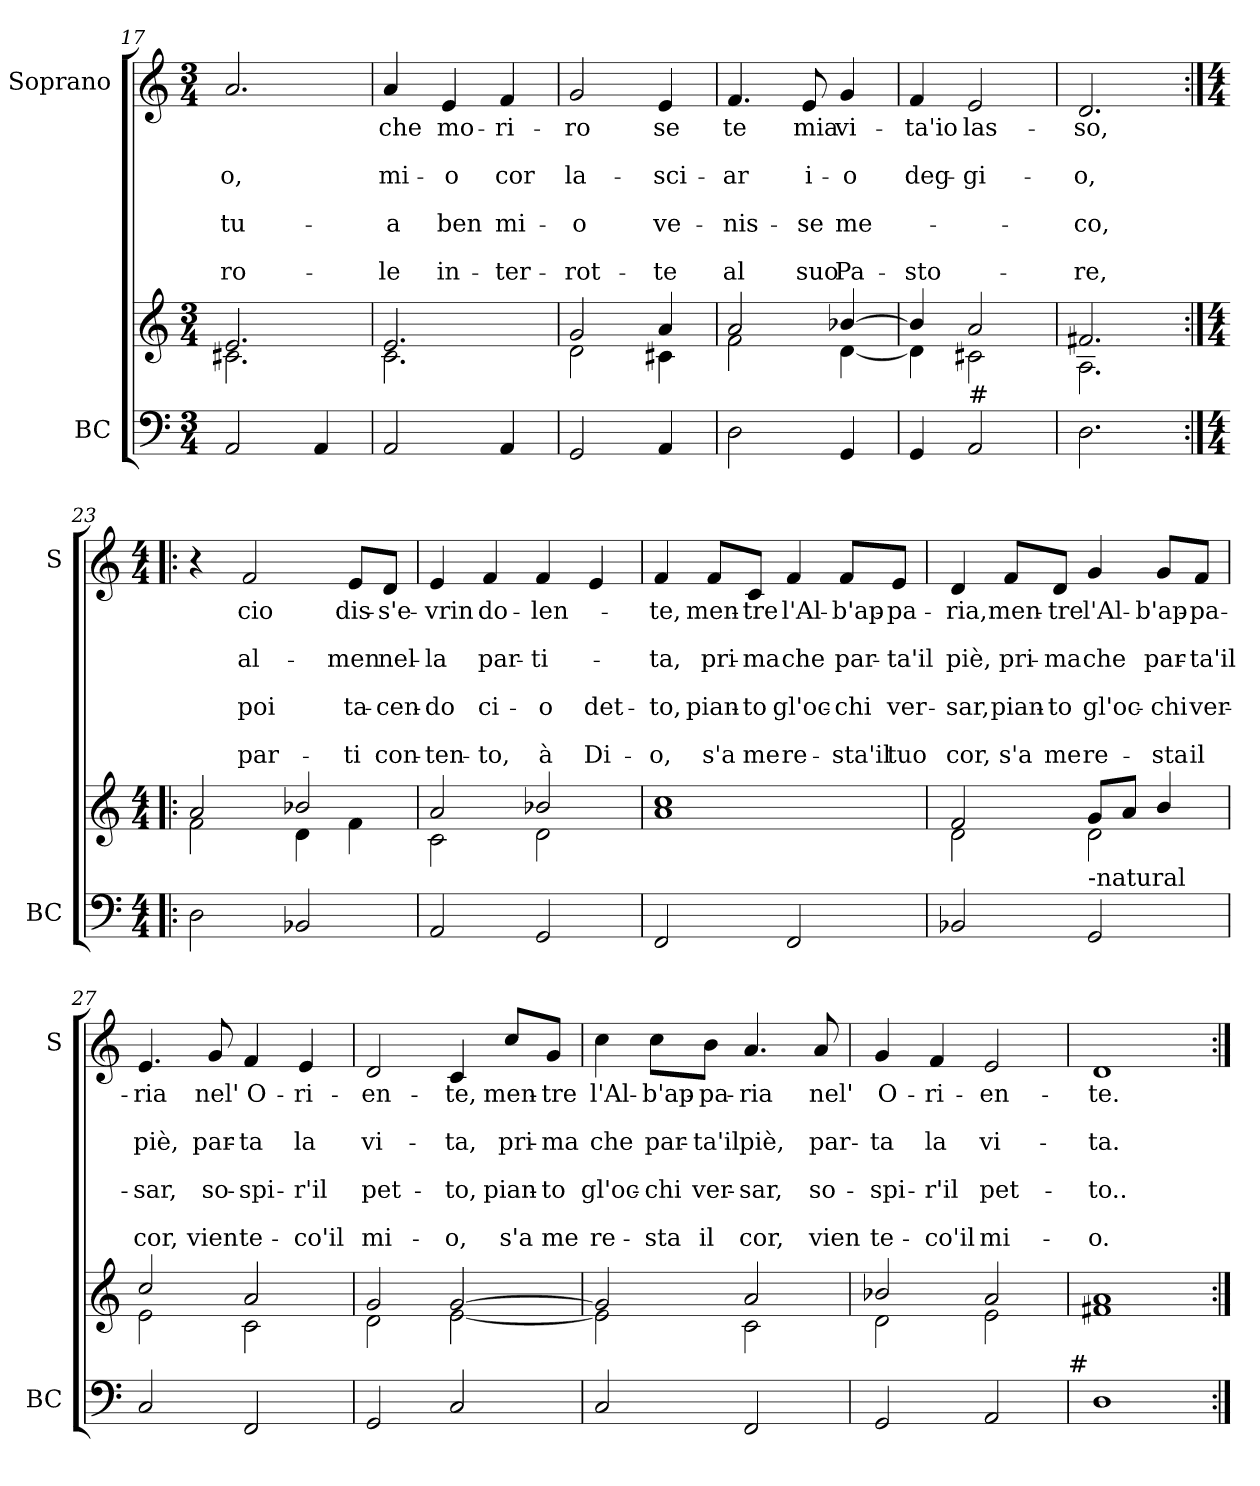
**kern	**kern	**kern	**text	**text	**text	**text	**text	**text	**text
*part2	*part2	*part1	*part1	*part1	*part1	*part1	*part1	*part1	*part1
*staff3	*staff2	*staff1	*staff1	*staff1	*staff1	*staff1	*staff1	*staff1	*staff1
*I"BC	*	*I"Soprano	*	*	*	*	*	*	*
*I'BC	*	*I'S	*	*	*	*	*	*	*
*clefF4	*clefG2	*clefG2	*	*	*	*	*	*	*
*k[]	*k[]	*k[]	*	*	*	*	*	*	*
*C:	*C:	*C:	*	*	*	*	*	*	*
*M3/4	*M3/4	*M3/4	*	*	*	*	*	*	*
=17	=17	=17	=17	=17	=17	=17	=17	=17	=17
*	*^	*	*	*	*	*	*	*	*
!	!	!	!	!	!	!LO:LY:b	!	!LO:LY:b	!	!LO:LY:b
2AA/	2.e/	2.c#X\	2.a/	.	.	-o,	.	tu-	.	-ro-
4AA/	.	.	.	.	.	.	.	.	.	.
=18	=18	=18	=18	=18	=18	=18	=18	=18	=18	=18
!	!	!	!	!LO:LY:b	!	!LO:LY:b	!	!LO:LY:b	!	!LO:LY:b
2AA/	2.e/	2.c\	4a/	che	.	mi-	.	-a	.	-le
!	!	!	!	!LO:LY:b	!	!LO:LY:b	!	!LO:LY:b	!	!LO:LY:b
.	.	.	4e/	mo-	.	-o	.	ben	.	in-
!	!	!	!	!LO:LY:b	!	!LO:LY:b	!	!LO:LY:b	!	!LO:LY:b
4AA/	.	.	4f/	-ri-	.	cor	.	mi-	.	-ter-
=19	=19	=19	=19	=19	=19	=19	=19	=19	=19	=19
!	!	!	!	!LO:LY:b	!	!LO:LY:b	!	!LO:LY:b	!	!LO:LY:b
2GG/	2g/	2d\	2g/	-ro	.	la-	.	-o	.	-rot-
!	!	!	!	!LO:LY:b	!	!LO:LY:b	!	!LO:LY:b	!	!LO:LY:b
4AA/	4a/	4c#X\	4e/	se	.	-sci-	.	ve-	.	-te
!!LO:LB:g=z
=20	=20	=20	=20	=20	=20	=20	=20	=20	=20	=20
!	!	!	!	!LO:LY:b	!	!LO:LY:b	!	!LO:LY:b	!	!LO:LY:b
2D\	2a/	2f\	4.f/	te	.	-ar	.	-nis-	.	al
!	!	!	!	!LO:LY:b	!	!LO:LY:b	!	!LO:LY:b	!	!LO:LY:b
.	.	.	8e/	mia	.	i-	.	-se	.	suo
!	!	!	!	!LO:LY:b	!	!LO:LY:b	!	!LO:LY:b	!	!LO:LY:b
4GG/	[>4b-X/	[<4d\	4g/	vi-	.	-o	.	me-	.	Pa-
=21	=21	=21	=21	=21	=21	=21	=21	=21	=21	=21
!	!	!	!	!LO:LY:b	!	!LO:LY:b	!	!	!	!LO:LY:b
4GG/	4b-/]	4d\]	4f/	-ta'io	.	deg-	.	.	.	-sto-
!LO:TX:a:t=#	!	!	!	!	!	!	!	!	!	!
!	!	!	!	!LO:LY:b	!	!LO:LY:b	!	!	!	!
2AA/	2a/	2c#X\	2e/	las-	.	-gi-	.	.	.	.
=22	=22	=22	=22	=22	=22	=22	=22	=22	=22	=22
!	!	!	!	!LO:LY:b	!	!LO:LY:b	!	!LO:LY:b	!	!LO:LY:b
2.D\	2.f#X/	2.A\	2.d/	-so,	.	-o,	.	-co,	.	-re,
=23:|!|:	=23:|!|:	=23:|!|:	=23:|!|:	=23:|!|:	=23:|!|:	=23:|!|:	=23:|!|:	=23:|!|:	=23:|!|:	=23:|!|:
*M4/4	*M4/4	*	*M4/4	*	*	*	*	*	*	*
2D\	2a/	2f\	4r	.	.	.	.	.	.	.
!	!	!	!	!LO:LY:b	!	!LO:LY:b	!	!LO:LY:b	!	!LO:LY:b
.	.	.	2f/	cio	.	al-	.	poi	.	par-
2BB-X/	2b-X/	4d\	.	.	.	.	.	.	.	.
!	!	!	!	!LO:LY:b	!	!LO:LY:b	!	!LO:LY:b	!	!LO:LY:b
.	.	4f\	8e/L	dis-	.	-men	.	ta-	.	-ti
!	!	!	!	!LO:LY:b	!	!LO:LY:b	!	!LO:LY:b	!	!LO:LY:b
.	.	.	8d/J	-s'e-	.	nel-	.	-cen-	.	con-
=24	=24	=24	=24	=24	=24	=24	=24	=24	=24	=24
!	!	!	!	!LO:LY:b	!	!LO:LY:b	!	!LO:LY:b	!	!LO:LY:b
2AA/	2a/	2c\	4e/	-vrin	.	-la	.	-do	.	-ten-
!	!	!	!	!LO:LY:b	!	!LO:LY:b	!	!LO:LY:b	!	!LO:LY:b
.	.	.	4f/	do-	.	par-	.	ci-	.	-to,
!	!	!	!	!LO:LY:b	!	!LO:LY:b	!	!LO:LY:b	!	!LO:LY:b
2GG/	2b-X/	2d\	4f/	-len-	.	-ti-	.	-o	.	à
!	!	!	!	!	!	!	!	!LO:LY:b	!	!LO:LY:b
.	.	.	4e/	.	.	.	.	det-	.	Di-
=25	=25	=25	=25	=25	=25	=25	=25	=25	=25	=25
!	!	!	!	!LO:LY:b	!	!LO:LY:b	!	!LO:LY:b	!	!LO:LY:b
2FF/	1cc	1a	4f/	-te,	.	-ta,	.	-to,	.	-o,
!	!	!	!	!LO:LY:b	!	!LO:LY:b	!	!LO:LY:b	!	!LO:LY:b
.	.	.	8f/L	men-	.	pri-	.	pian-	.	s'a
!	!	!	!	!LO:LY:b	!	!LO:LY:b	!	!LO:LY:b	!	!LO:LY:b
.	.	.	8c/J	-tre	.	-ma	.	-to	.	me
!	!	!	!	!LO:LY:b	!	!LO:LY:b	!	!LO:LY:b	!	!LO:LY:b
2FF/	.	.	4f/	l'Al-	.	che	.	gl'oc-	.	re-
!	!	!	!	!LO:LY:b	!	!LO:LY:b	!	!LO:LY:b	!	!LO:LY:b
.	.	.	8f/L	-b'ap-	.	par-	.	-chi	.	-sta'il
!	!	!	!	!LO:LY:b	!	!LO:LY:b	!	!LO:LY:b	!	!LO:LY:b
.	.	.	8e/J	-pa-	.	-ta'il	.	ver-	.	tuo
!!LO:LB:g=z
=26	=26	=26	=26	=26	=26	=26	=26	=26	=26	=26
!	!	!	!	!LO:LY:b	!	!LO:LY:b	!	!LO:LY:b	!	!LO:LY:b
2BB-X/	2f/	2d\	4d/	-ria,	.	piè,	.	-sar,	.	cor,
!	!	!	!	!LO:LY:b	!	!LO:LY:b	!	!LO:LY:b	!	!LO:LY:b
.	.	.	8f/L	men-	.	pri-	.	pian-	.	s'a
!	!	!	!	!LO:LY:b	!	!LO:LY:b	!	!LO:LY:b	!	!LO:LY:b
.	.	.	8d/J	-tre	.	-ma	.	-to	.	me
!LO:TX:a:t=-natural	!	!	!	!	!	!	!	!	!	!
!	!	!	!	!LO:LY:b	!	!LO:LY:b	!	!LO:LY:b	!	!LO:LY:b
2GG/	8g/L	2d\	4g/	l'Al-	.	che	.	gl'oc-	.	re-
.	8a/J	.	.	.	.	.	.	.	.	.
!	!	!	!	!LO:LY:b	!	!LO:LY:b	!	!LO:LY:b	!	!LO:LY:b
.	4b/	.	8g/L	-b'ap-	.	par-	.	-chi	.	-sta
!	!	!	!	!LO:LY:b	!	!LO:LY:b	!	!LO:LY:b	!	!LO:LY:b
.	.	.	8f/J	-pa-	.	-ta'il	.	ver-	.	il
=27	=27	=27	=27	=27	=27	=27	=27	=27	=27	=27
!	!	!	!	!LO:LY:b	!	!LO:LY:b	!	!LO:LY:b	!	!LO:LY:b
2C/	2cc/	2e\	4.e/	-ria	.	piè,	.	-sar,	.	cor,
!	!	!	!	!LO:LY:b	!	!LO:LY:b	!	!LO:LY:b	!	!LO:LY:b
.	.	.	8g/	nel'	.	par-	.	so-	.	vien
!	!	!	!	!LO:LY:b	!	!LO:LY:b	!	!LO:LY:b	!	!LO:LY:b
2FF/	2a/	2c\	4f/	O-	.	-ta	.	-spi-	.	te-
!	!	!	!	!LO:LY:b	!	!LO:LY:b	!	!LO:LY:b	!	!LO:LY:b
.	.	.	4e/	-ri-	.	la	.	-r'il	.	-co'il
=28	=28	=28	=28	=28	=28	=28	=28	=28	=28	=28
!	!	!	!	!LO:LY:b	!	!LO:LY:b	!	!LO:LY:b	!	!LO:LY:b
2GG/	2g/	2d\	2d/	-en-	.	vi-	.	pet-	.	mi-
!	!	!	!	!LO:LY:b	!	!LO:LY:b	!	!LO:LY:b	!	!LO:LY:b
2C/	[>2g/	[<2e\	4c/	-te,	.	-ta,	.	-to,	.	-o,
!	!	!	!	!LO:LY:b	!	!LO:LY:b	!	!LO:LY:b	!	!LO:LY:b
.	.	.	8cc/L	men-	.	pri-	.	pian-	.	s'a
!	!	!	!	!LO:LY:b	!	!LO:LY:b	!	!LO:LY:b	!	!LO:LY:b
.	.	.	8g/J	-tre	.	-ma	.	-to	.	me
=29	=29	=29	=29	=29	=29	=29	=29	=29	=29	=29
!	!	!	!	!LO:LY:b	!	!LO:LY:b	!	!LO:LY:b	!	!LO:LY:b
2C/	2g/]	2e\]	4cc\	l'Al-	.	che	.	gl'oc-	.	re-
!	!	!	!	!LO:LY:b	!	!LO:LY:b	!	!LO:LY:b	!	!LO:LY:b
.	.	.	8cc\L	-b'ap-	.	par-	.	-chi	.	-sta
!	!	!	!	!LO:LY:b	!	!LO:LY:b	!	!LO:LY:b	!	!LO:LY:b
.	.	.	8b\J	-pa-	.	-ta'il	.	ver-	.	il
!	!	!	!	!LO:LY:b	!	!LO:LY:b	!	!LO:LY:b	!	!LO:LY:b
2FF/	2a/	2c\	4.a/	-ria	.	piè,	.	-sar,	.	cor,
!	!	!	!	!LO:LY:b	!	!LO:LY:b	!	!LO:LY:b	!	!LO:LY:b
.	.	.	8a/	nel'	.	par-	.	so-	.	vien
=30	=30	=30	=30	=30	=30	=30	=30	=30	=30	=30
!	!	!	!	!LO:LY:b	!	!LO:LY:b	!	!LO:LY:b	!	!LO:LY:b
2GG/	2b-X/	2d\	4g/	O-	.	-ta	.	-spi-	.	te-
!	!	!	!	!LO:LY:b	!	!LO:LY:b	!	!LO:LY:b	!	!LO:LY:b
.	.	.	4f/	-ri-	.	la	.	-r'il	.	-co'il
!	!	!	!	!LO:LY:b	!	!LO:LY:b	!	!LO:LY:b	!	!LO:LY:b
2AA/	2a/	2e\	2e/	-en-	.	vi-	.	pet-	.	mi-
!LO:TX:a:t=#	!	!	!	!	!	!	!	!	!	!
=31	=31	=31	=31	=31	=31	=31	=31	=31	=31	=31
!	!	!	!	!LO:LY:b	!	!LO:LY:b	!	!LO:LY:b	!	!LO:LY:b
1D	1a	1f#X	1d	-te.	.	-ta.	.	-to..	.	-o.
*	*v	*v	*	*	*	*	*	*	*	*
=:|!	=:|!	=:|!	=:|!	=:|!	=:|!	=:|!	=:|!	=:|!	=:|!
*-	*-	*-	*-	*-	*-	*-	*-	*-	*-
